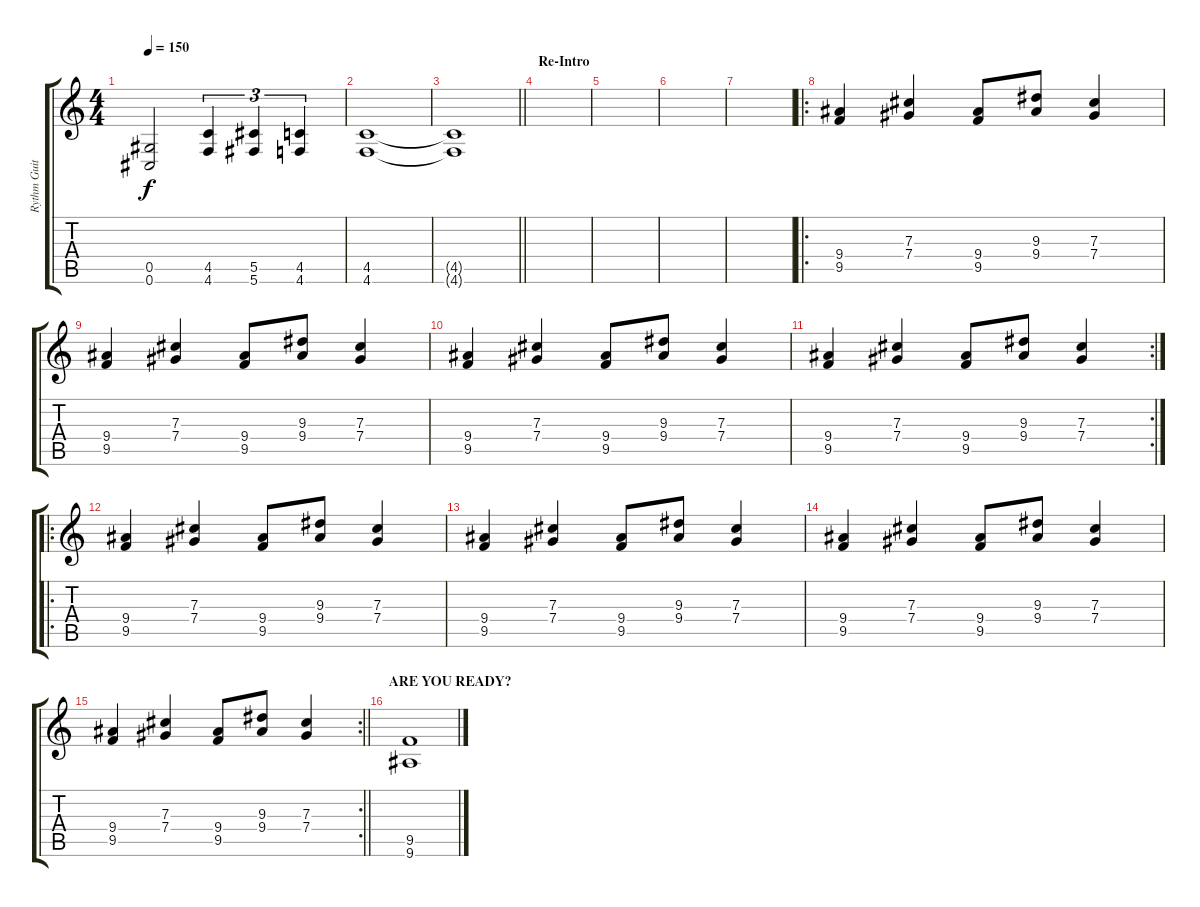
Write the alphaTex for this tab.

\track ("Rythm Guitar" "Rythm Guit") {instrument distortionguitar}
\staff {score tabs}
\tuning (Eb4 Bb3 Gb3 Db3 Ab2 Db2) {hide}
\ts (4 4)
\tempo 150
\clef g2
\ks c
(0.5{t} 0.6{t}).2{dy f} (4.5 4.6).4{tu (3 2)} (5.5 5.6).4{tu (3 2)} (4.5 4.6).4{tu (3 2)} |
(4.5 4.6).1 |
\barLineRight lightlight
(4.5{t} 4.6{t}).1 |
\section ("" "Re-Intro")
|
|
|
|
\ro
(9.4 9.5).4 (7.3 7.4).4 (9.4 9.5).8 (9.3 9.4).8 (7.3 7.4).4 |
(9.4 9.5).4 (7.3 7.4).4 (9.4 9.5).8 (9.3 9.4).8 (7.3 7.4).4 |
(9.4 9.5).4 (7.3 7.4).4 (9.4 9.5).8 (9.3 9.4).8 (7.3 7.4).4 |
\rc 2
(9.4 9.5).4 (7.3 7.4).4 (9.4 9.5).8 (9.3 9.4).8 (7.3 7.4).4 |
\ro
(9.4 9.5).4 (7.3 7.4).4 (9.4 9.5).8 (9.3 9.4).8 (7.3 7.4).4 |
(9.4 9.5).4 (7.3 7.4).4 (9.4 9.5).8 (9.3 9.4).8 (7.3 7.4).4 |
(9.4 9.5).4 (7.3 7.4).4 (9.4 9.5).8 (9.3 9.4).8 (7.3 7.4).4 |
\rc 2
\barLineRight lightlight
(9.4 9.5).4 (7.3 7.4).4 (9.4 9.5).8 (9.3 9.4).8 (7.3 7.4).4 |
\section ("" "ARE YOU READY?")
(9.5 9.6).1
